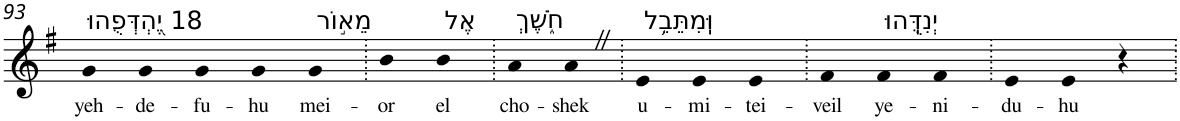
**kern	**text
*part1	*part1
*staff1	*staff1
*I"Piano	*
*I'Pno	*
!!LO:PB:g=z
*clefG2	*
*k[f#]	*
*G:	*
=93	=93
!LO:TX:a:t=18 יֶ֭הְדְּפֻהוּ	!
!	!LO:LY:b
4g	yeh-
!	!LO:LY:b
4g	-de-
!	!LO:LY:b
4g	-fu-
!	!LO:LY:b
4g	-hu
!LO:TX:a:t=מֵא֣וֹר	!
!	!LO:LY:b
4g	mei-
=94.	=94.
!	!LO:LY:b
4b	-or
!LO:TX:a:t=אֶל	!
!	!LO:LY:b
4b	el
=95.	=95.
!LO:TX:a:t=חֹ֑שֶׁךְ	!
!	!LO:LY:b
4a	cho-
!	!LO:LY:b
4aZ	-shek
=96.	=96.
!LO:TX:a:t=וּֽמִתֵּבֵ֥ל	!
!	!LO:LY:b
4e	u-
!	!LO:LY:b
4e	-mi-
!	!LO:LY:b
4e	-tei-
=97.	=97.
!	!LO:LY:b
4f#	-veil
!LO:TX:a:t=יְנִדֻּֽהוּ	!
!	!LO:LY:b
4f#	ye-
!	!LO:LY:b
4f#	-ni-
=98.	=98.
!	!LO:LY:b
4e	-du-
!	!LO:LY:b
4e	-hu
4r	.
=.	=.
*-	*-
